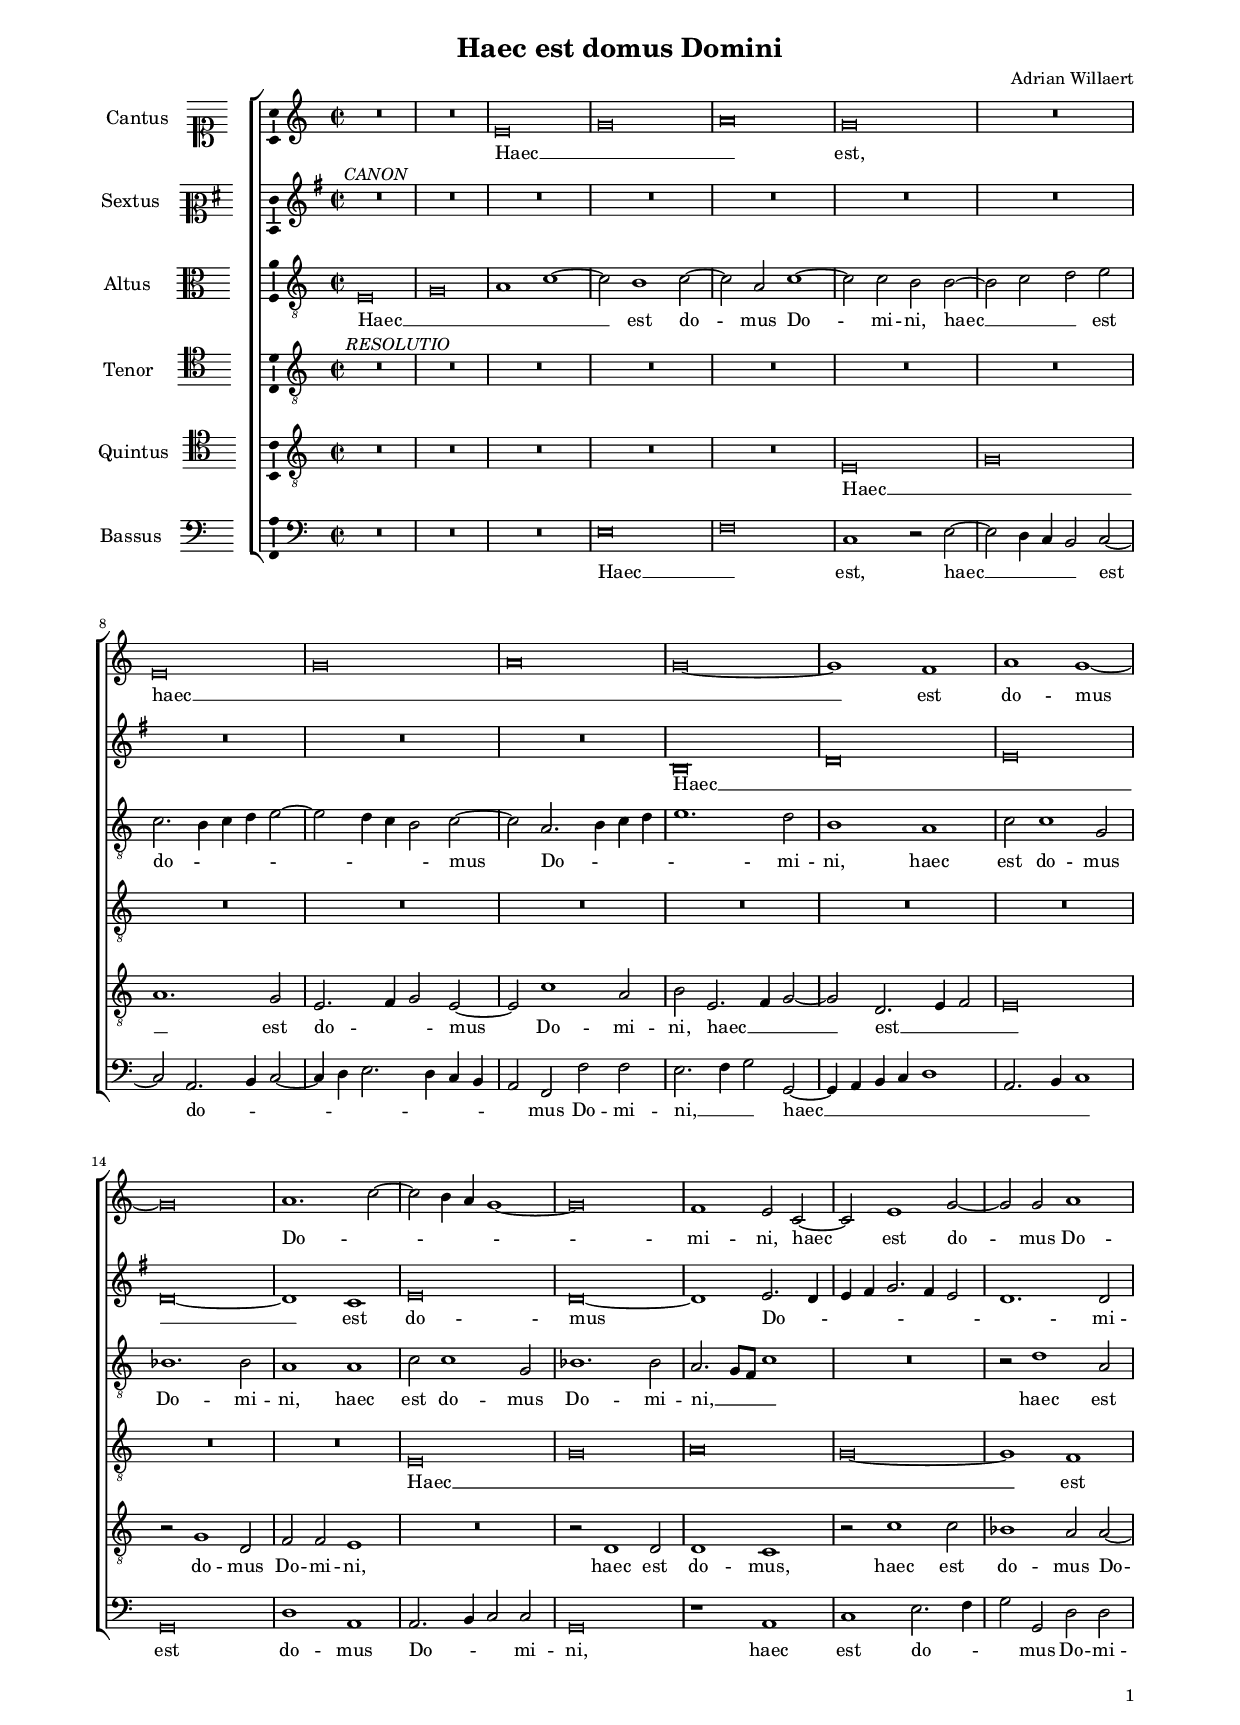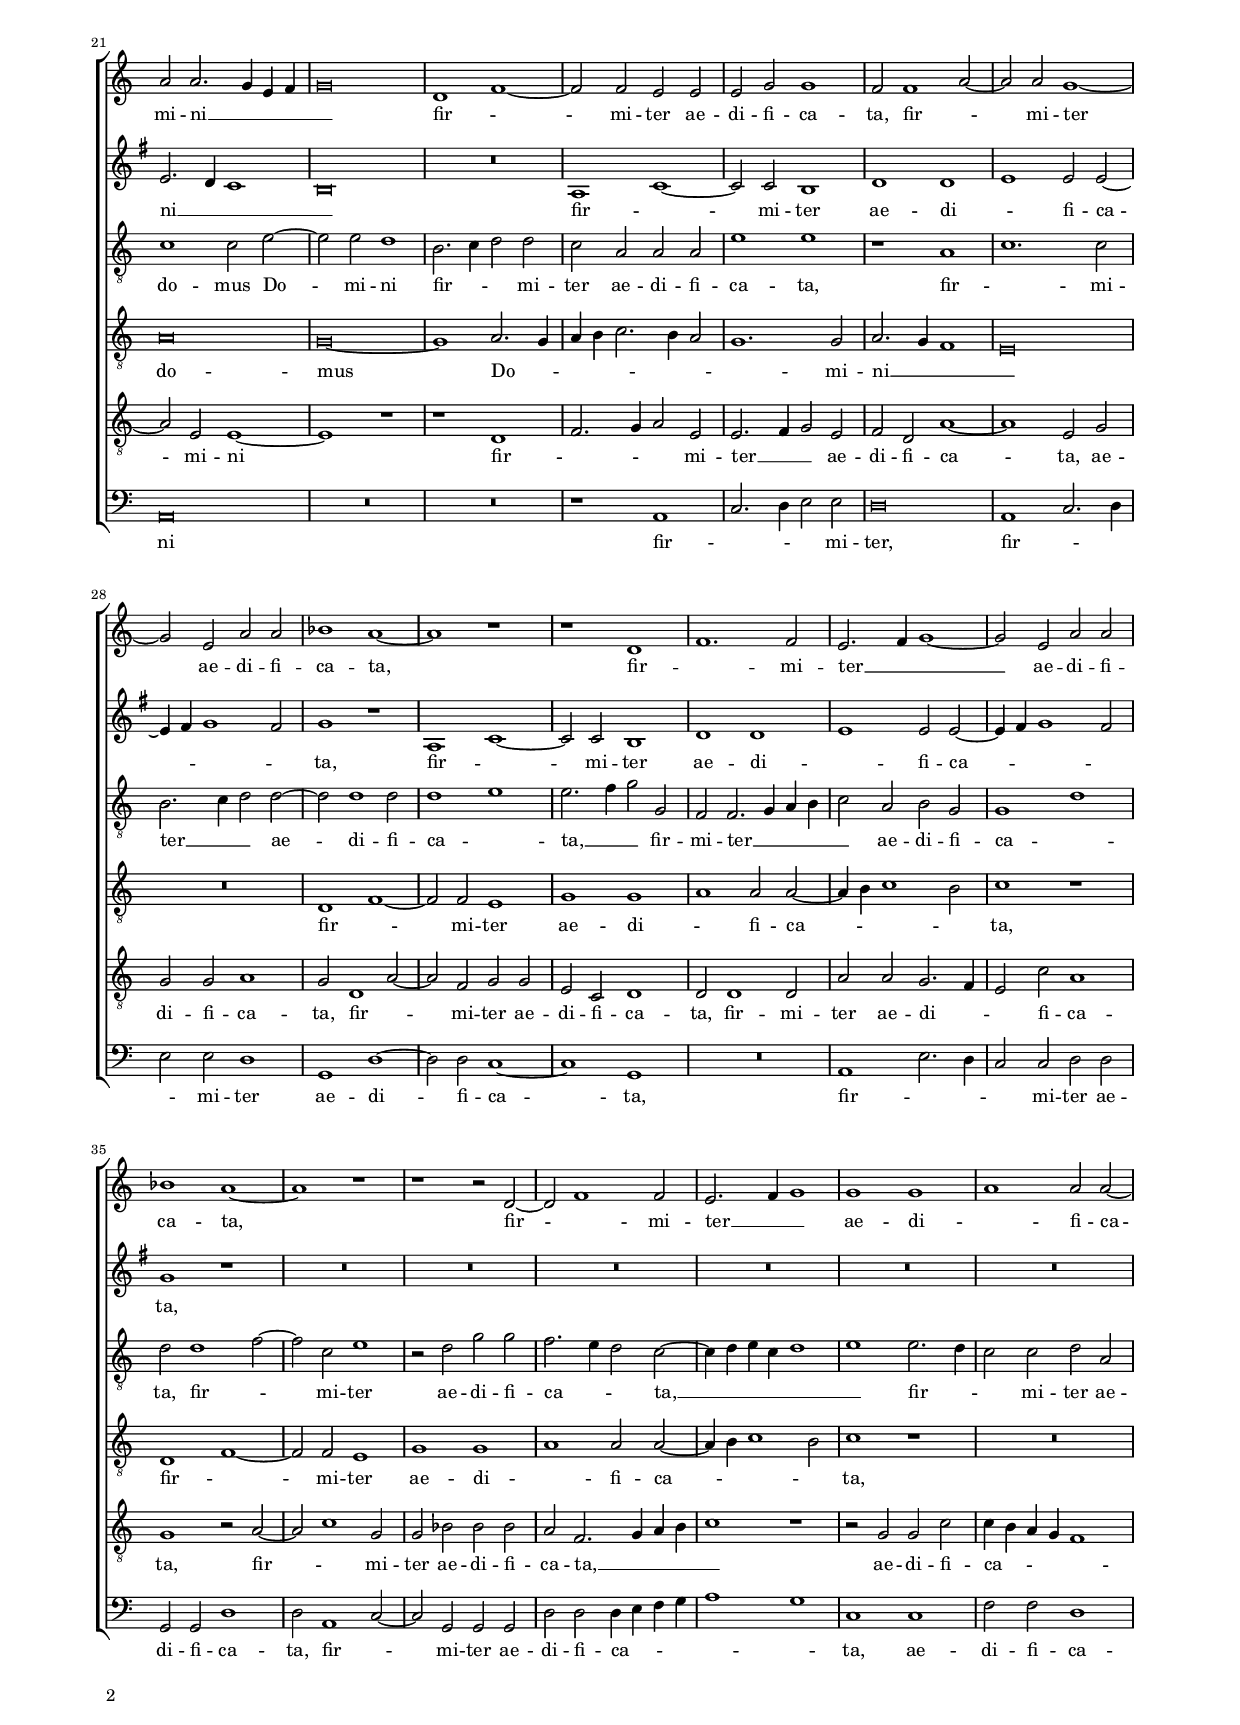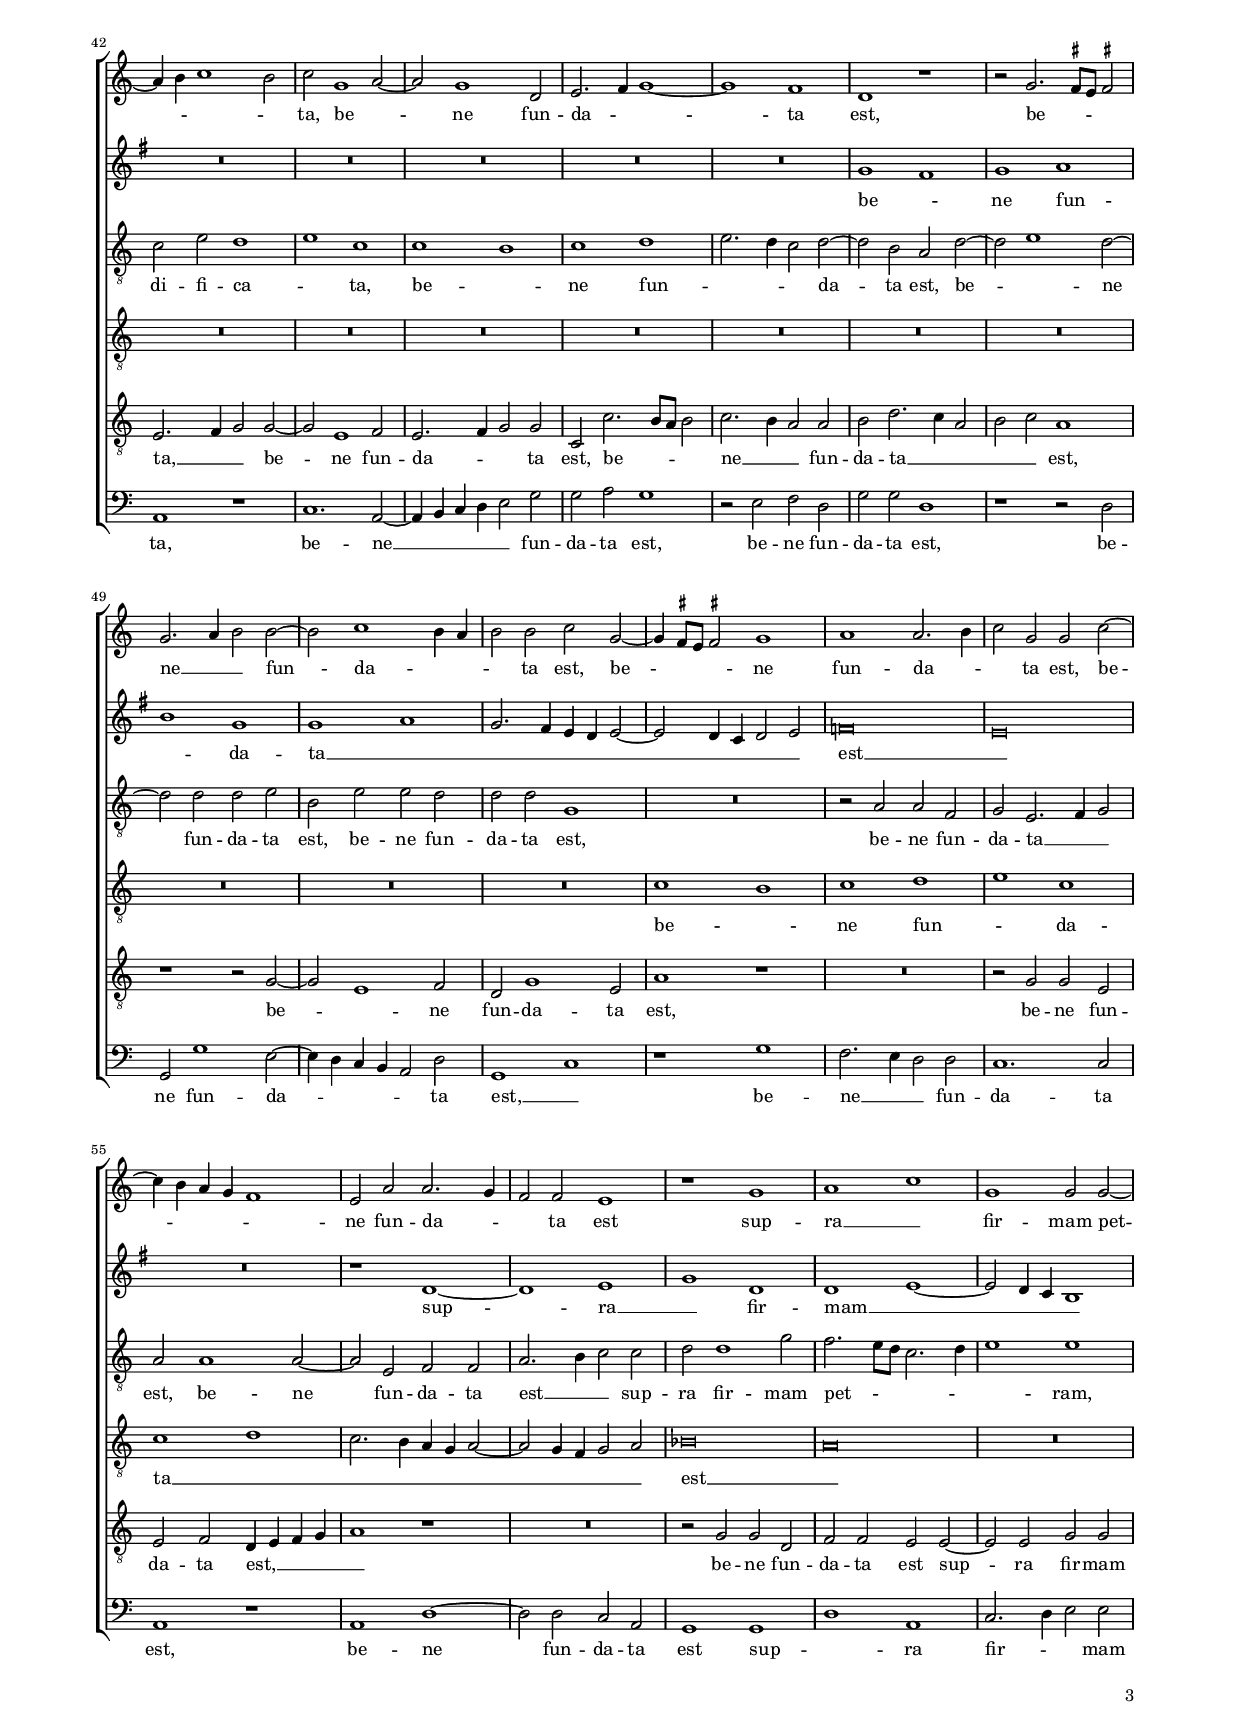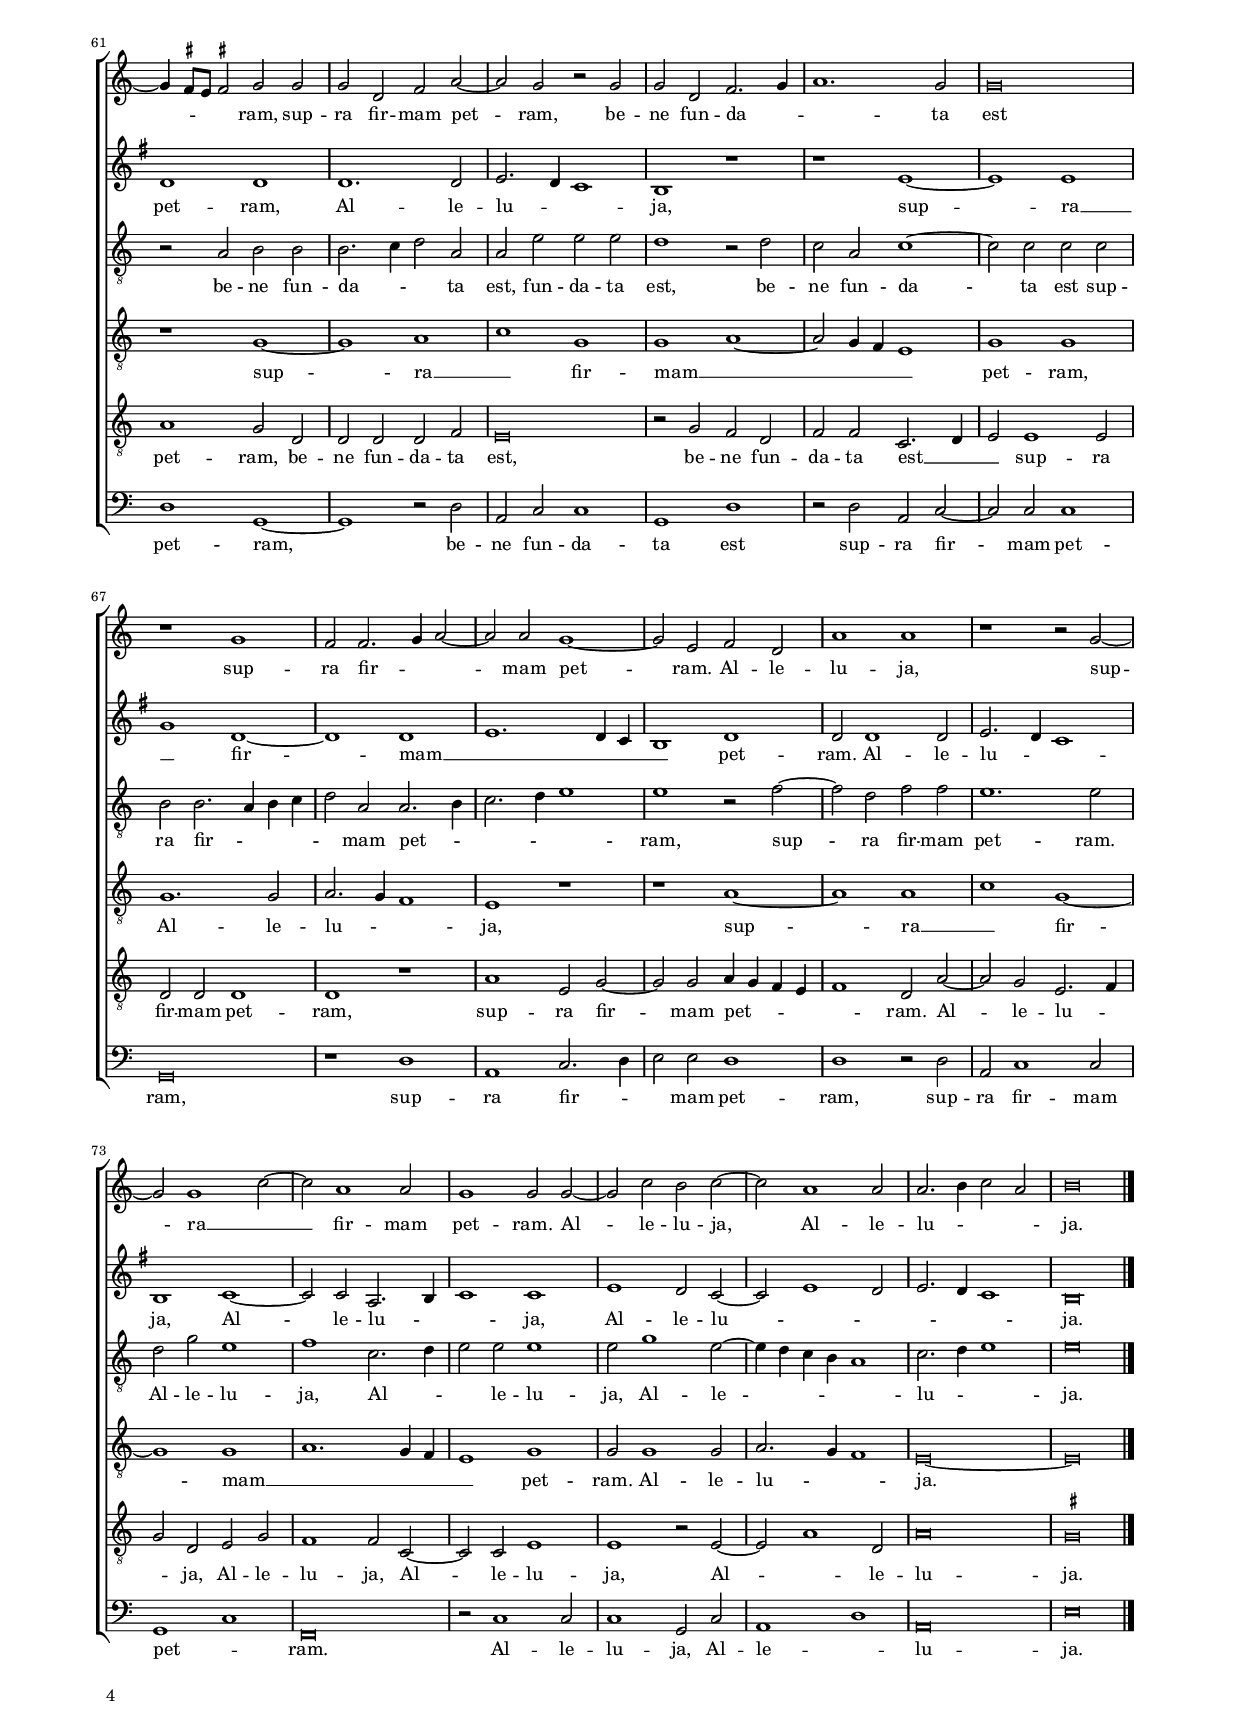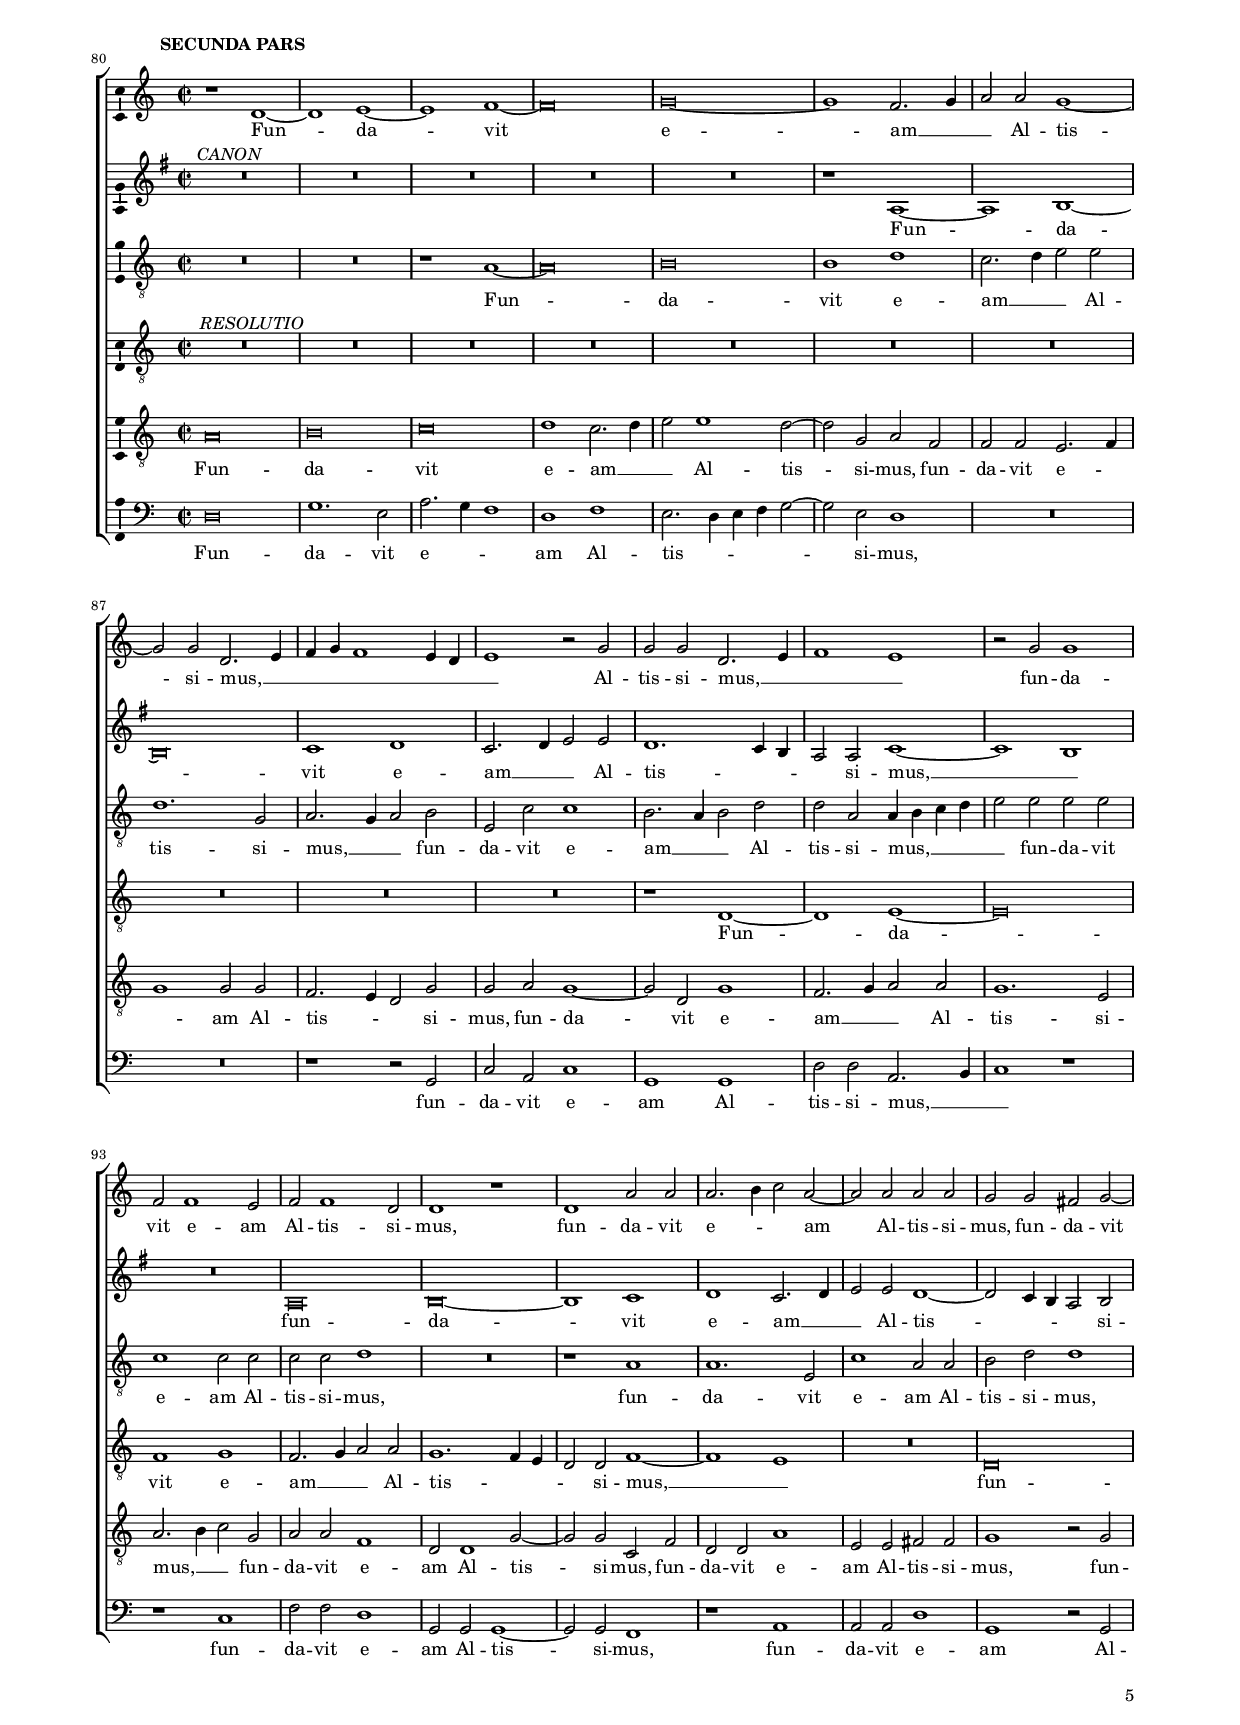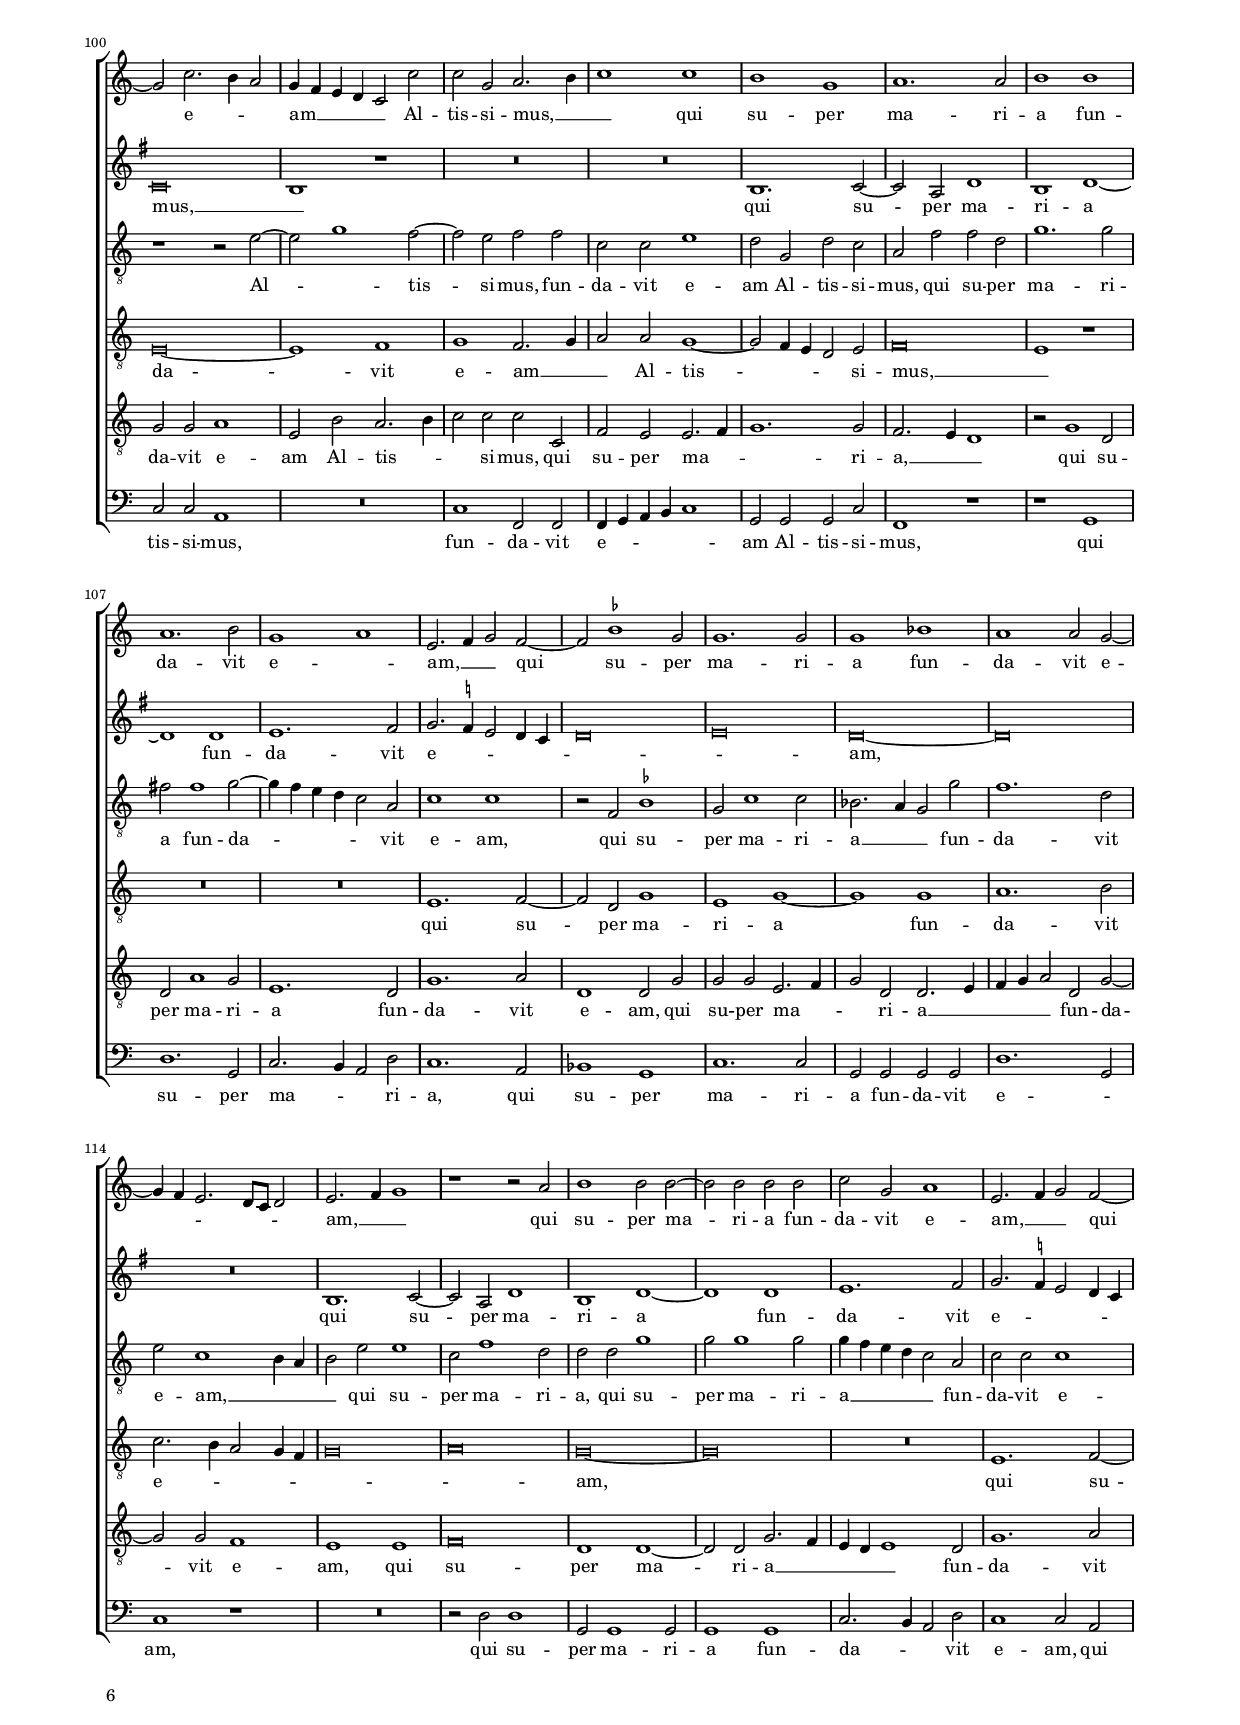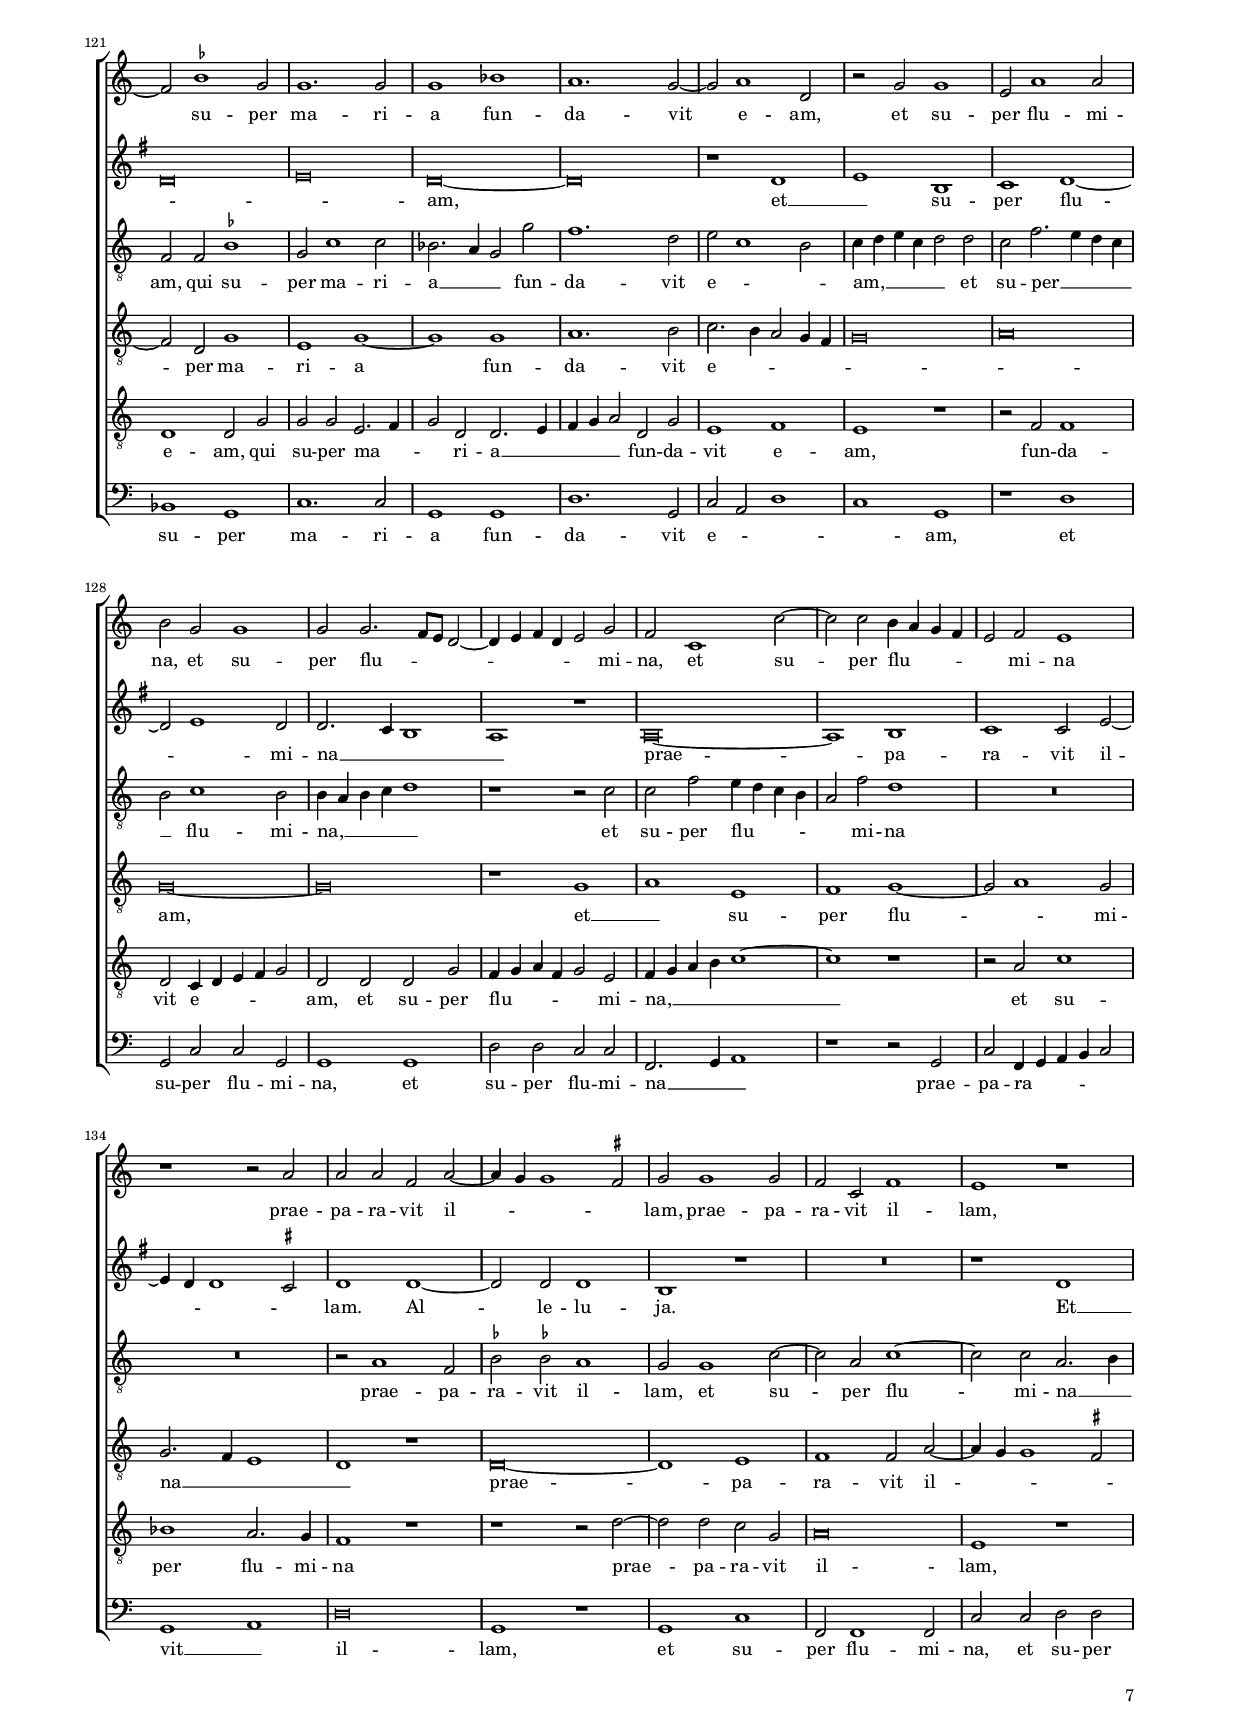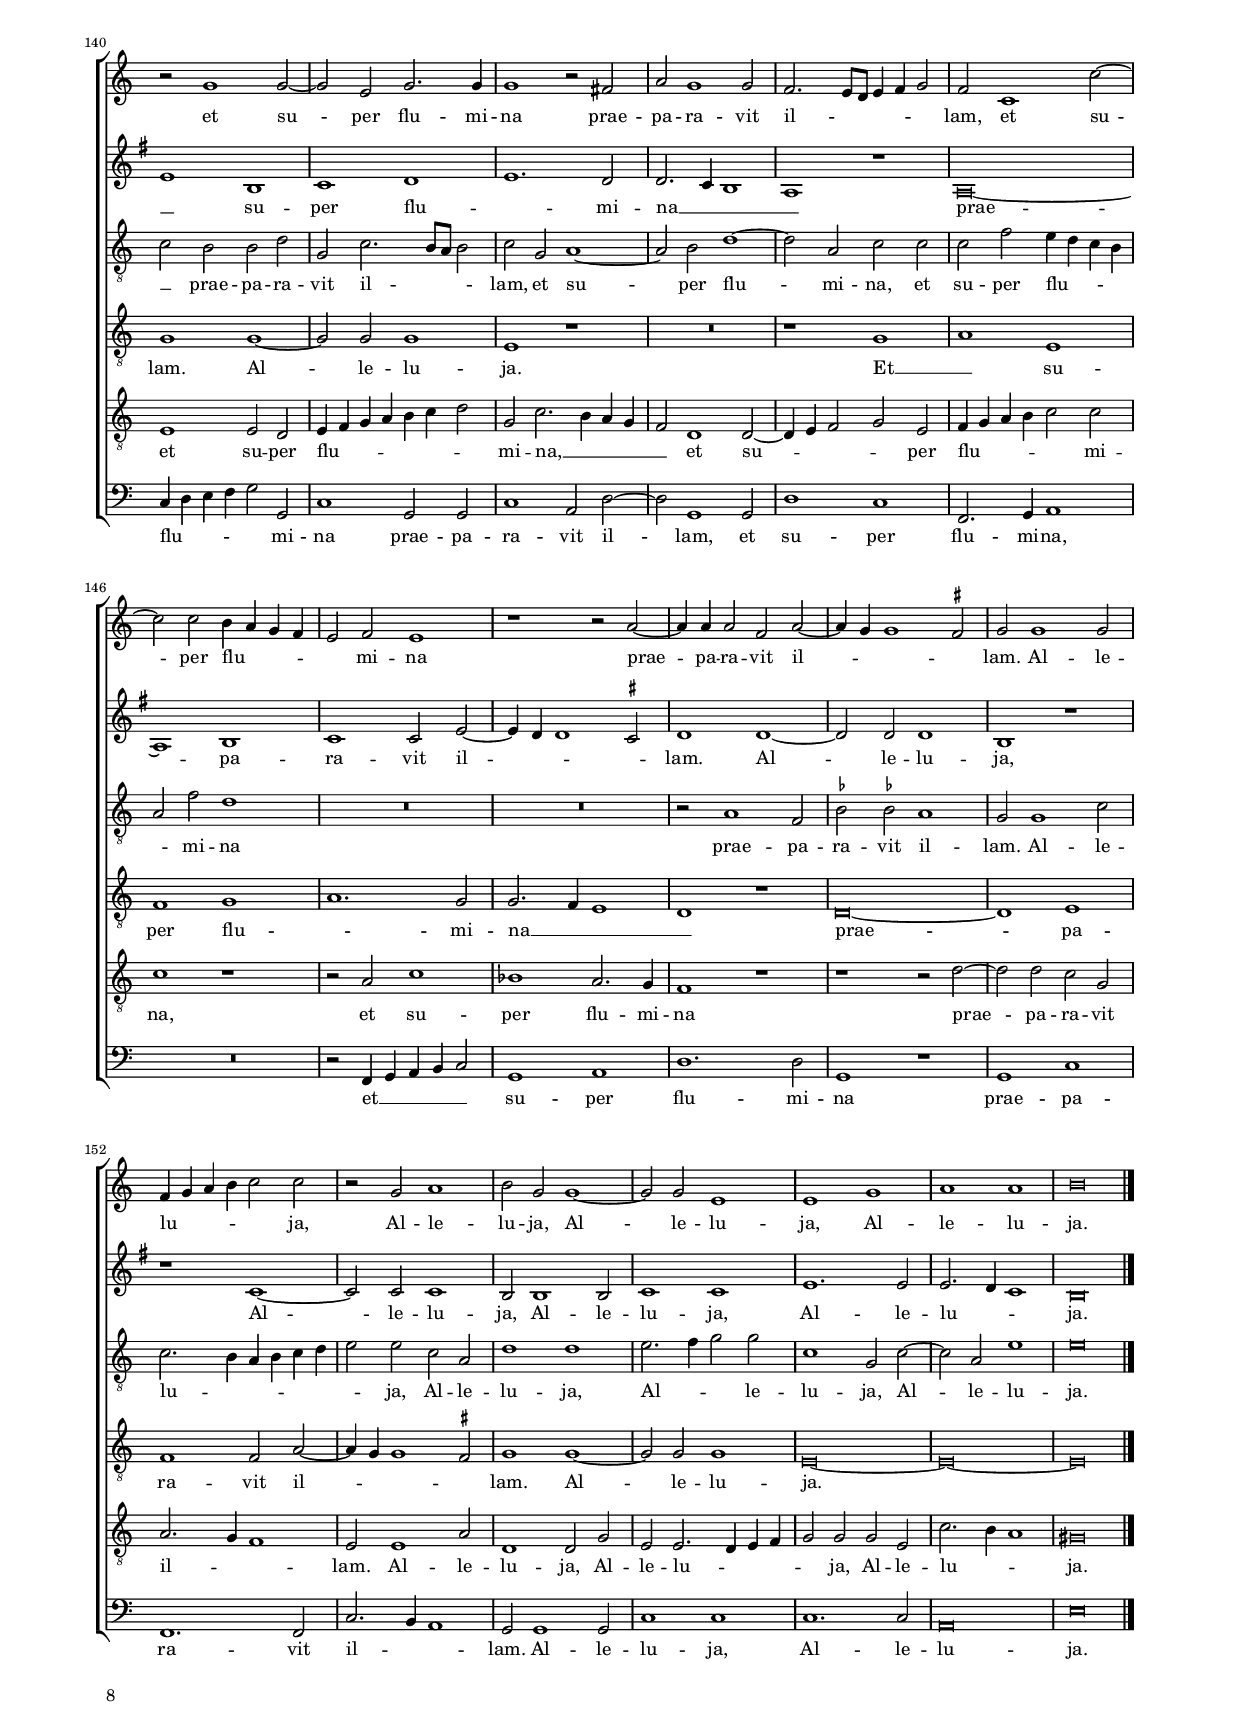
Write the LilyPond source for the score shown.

\header
{
  title="Haec est domus Domini"
  composer="Adrian Willaert"
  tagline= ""
}

\version "2.24.2"
\language deutsch
#(set-global-staff-size 14.7 )
% #(set-default-paper-size "letter")
#(ly:set-option 'point-and-click #f)


	ficta = { \once \set suggestAccidentals = ##t }
	
	forget = #(define-music-function (music) (ly:music?) #{
		\accidentalStyle forget
		$music
		\accidentalStyle default
		#})


\paper
	{
	top-margin = 1 \cm
	bottom-margin = 0.4 \cm
	left-margin = 1.8 \cm
	right-margin = 1.8 \cm
	ragged-bottom = ##f
	ragged-last-bottom = ##t
	print-page-number = ##f
	score-system-spacing = #'((basic-distance . 17) (minimum-distance . 13) (padding . 4) (strechability . 250))
	system-system-spacing = #'((basic-distance . 17) (minimum-distance . 13) (padding . 4) (strechability . 250))
	oddFooterMarkup=\markup   \fill-line { "" \fromproperty #'page:page-number-string }
	evenFooterMarkup=\markup  \fill-line { \fromproperty #'page:page-number-string "" }
	last-bottom-spacing = #'((basic-distance . 12) (minimum-distance . 7) (padding . 4))
%	systems-per-page = 3
%	page-count = 6
%	min-systems-per-page = 3
	}

global = {
	\time 2/2 \set Score.measureLength = #(ly:make-moment 2/1)
	\set Score.tempoHideNote = ##t
	\tempo 2 = 90
	\skip 1*2*79 \bar "|."
	}


incipitcantus = \markup { \score {
	{
	\set Staff.instrumentName = \markup { \fontsize #1 "Cantus" }
	\key c \major
	\clef soprano
	s4 \bar ""
	}
	\layout  {
	raggedright = ##t
	indent = 1.6 \cm
	line-width = 2.5 \cm
	\context { \Staff \remove Time_signature_engraver }
	\override Staff.Clef.Y-extent = #'(0 . 0)
	}} \hspace #1 }


incipitsextus = \markup { \score {
	{
	\set Staff.instrumentName = \markup { \fontsize #1 "Sextus" }
	\key g \major
	\clef mezzosoprano
	s4 \bar ""
	}
	\layout  {
	raggedright = ##t
	indent = 1.6 \cm
	line-width = 2.5 \cm
	\context { \Staff \remove Time_signature_engraver }
	\override Staff.Clef.Y-extent = #'(0 . 0)
	}} \hspace #1 }
      
      
incipitaltus = \markup { \score {
	{
	\set Staff.instrumentName = \markup { \fontsize #1 "Altus" }
	\key c \major
	\clef alto
	s4 \bar ""
	}
	\layout  {
	raggedright = ##t
	indent = 1.6 \cm
	line-width = 2.5 \cm
	\context { \Staff \remove Time_signature_engraver }
	\override Staff.Clef.Y-extent = #'(0 . 0)
	}} \hspace #1 }


incipittenor = \markup { \score {
	{
	\set Staff.instrumentName = \markup { \fontsize #1 "Tenor" }
	\key c \major
	\clef tenor
	s4 \bar ""
	}
	\layout  {
	raggedright = ##t
	indent = 1.6 \cm
	line-width = 2.5 \cm
	\context { \Staff \remove Time_signature_engraver }
	\override Staff.Clef.Y-extent = #'(0 . 0)
	}} \hspace #1 }
      
      
incipitquintus = \markup { \score {
	{
	\set Staff.instrumentName = \markup { \fontsize #1 "Quintus" }
	\key c \major
	\clef tenor
	s4 \bar ""
	}
	\layout  {
	raggedright = ##t
	indent = 1.6 \cm
	line-width = 2.5 \cm
	\context { \Staff \remove Time_signature_engraver }
	\override Staff.Clef.Y-extent = #'(0 . 0)
	}} \hspace #1 }
      
      
incipitbassus = \markup { \score {
	{
	\set Staff.instrumentName = \markup { \fontsize #1 "Bassus" }
	\key c \major
	\clef bass
	s4 \bar ""
	}
	\layout  {
	raggedright = ##t
	indent = 1.6 \cm
	line-width = 2.5 \cm
	\context { \Staff \remove Time_signature_engraver }
	\override Staff.Clef.Y-extent = #'(0 . 0)
	}} \hspace #1 }


cantus =  \relative c''
	{
	R\breve
	R\breve
	e,\breve
	g\breve
%5
	a\breve |
	g\breve
	R\breve
	e\breve
	g\breve
%10
	a\breve |
	g\breve~
	g1 f
	a1 g~
	g\breve
%15
	a1. c2~ |
	c2 h4 a g1~
	g\breve
	f1 e2 c~
	c2 e1 g2~
%20
	g2 g a1 |
	a2 a2. g4 e f
	g\breve 
	d1 f~	
	f2 f e e
%25
	e2 g g1 |
	f2 f1 a2~
	a2 a g1~
	g2 e a a
	b1 a~
%30
	a1 r |
	r1 d,
	f1. f2
	e2. f4 g1~
	g2 e a a
%35
	b1 a~ |
	a1 r
	r1 r2 d,~
	d2 f1 f2
	e2. f4 g1
%40
	g1 g |
	a1 a2 a~
	a4 h c1 h2
	c2 g1 a2~
	a2 g1 d2
%45
	e2. f4 g1~ |
	g1 f
	d1 r
	r2 g2. \ficta fis8 e \ficta fis!2
	g2. a4 h2 h~
%50
	h2 c1 h4 a |
	h2 h c g~
	g4 \ficta fis8 e \ficta fis!2 g1
	a1 a2. h4
	c2 g g c~
%55
	c4 h a g f1 |
	e2 a a2. g4
	f2 f e1
	r1 g
	a1 c
%60
	g1 g2 g~ |
	g4 \ficta fis8 e \ficta fis!2 g g
	g2 d f a~
	a2 g r g
	g2 d f2. g4
%65
	a1. g2 |
	g\breve
	r1 g
	f2 f2. g4 a2~
	a2 a g1~
%70
	g2 e f d |
	a'1 a
	r1 r2 g~
	g2 g1 c2~
	c2 a1 a2
%75
	g1 g2 g~ |
	g2 c h c~
	c2 a1 a2
	a2. h4 c2 a
	h\breve |
	}


sextus = \relative c'
	{
	\key g \major
	R\breve^\markup { \hspace #-1 \italic "CANON" }	
	R\breve
	R\breve
	R\breve
%5
	R\breve |
	R\breve
	R\breve
	R\breve
	R\breve
%10
	R\breve |
	h\breve
	d\breve
	e\breve
	d\breve~
%15
	d1 c |
	e\breve
	d\breve~
	d1 e2. d4
	e4 fis g2. fis4 e2
%20
	d1. d2 |
	e2. d4 c1
	h\breve
	R\breve
	a1 c~
%25
	c2 c h1 |
	d1 d
	e1 e2 e~
	e4 fis g1 fis2
	g1 r
%30
	a,1 c~ |
	c2 c h1
	d1 d
	e1 e2 e~
	e4 fis g1 fis2
%35
	g1 r |
	R\breve
	R\breve
	R\breve
	R\breve
%40
	R\breve |
	R\breve
	R\breve
	R\breve
	R\breve
%45
	R\breve |
	R\breve
	g1 fis
	g1 a
	h1 g
%50
	g1 a |
	g2. fis4 e d e2~
	e2 d4 c d2 e
	f\breve
	e\breve
%55
	R\breve |
	r1 d~
	d1 e
	g1 d
	d1 e~
%60
	e2 d4 c h1 |
	d1 d
	d1. d2
	e2. d4 c1
	h1 r
%65
	r1 e~ |
	e1 e
	g1 d~
	d1 d
	e1. d4 c
%70
	h1 d |
	d2 d1 d2
	e2. d4 c1
	h1 c~
	c2 c a2. h4
%75
	c1 c |
	e1 d2 c~
	c2 e1 d2
	e2. d4 c1
	h\breve |
	}


altus =  \relative c'
	{
	e,\breve
	g\breve
	a1 c~
	c2 h1 c2~
%5
	c2 a c1~ |
	c2 c h h~
	h2 c d e
	c2. h4 c d e2~
	e2 d4 c h2 c~
%10
	c2 a2. h4 c d |
	e1. d2
	h1 a
	c2 c1 g2
	b1. b2
%15
	a1 a |
	c2 c1 g2
	b1. b2
	a2. g8 f c'1
	R\breve
%20
	r2 d1 a2 |
	c1 c2 e~
	e2 e d1
	h2. c4 d2 d
	c2 a a a
%25
	e'1 e |
	r1 a,
	c1. c2
	h2. c4 d2 d~
	d2 d1 d2
%30
	d1 e |
	e2. f4 g2 g,
	f2 f2. g4 a h
	c2 a h g
	g1 d'
%35
	d2 d1 f2~ |
	f2 c e1
	r2 d g g
	f2. e4 d2 c~
	c4 d e c d1
%40
	e1 e2. d4 |
	c2 c d a
	c2 e d1
	e1 c
	c1 h
%45
	c1 d |
	e2. d4 c2 d~
	d2 h a d~
	d2 e1 d2~
	d2 d d e
%50
	h2 e e d |
	d2 d g,1
	R\breve
	r2 a a f
	g2 e2. f4 g2
%55
	a2 a1 a2~ |
	a2 e f f
	a2. h4 c2 c
	d2 d1 g2
	f2. e8 d c2. d4
%60
	e1 e |
	r2 a, h h
	h2. c4 d2 a
	a2 e' e e
	d1 r2 d
%65
	c2 a c1~ |
	c2 c c c
	h2 h2. a4 h c
	d2 a a2. h4
	c2. d4 e1
%70
	e1 r2 f~ |
	f2 d f f
	e1. e2
	d2 g e1
	f1 c2. d4
%75
	e2 e e1 |
	e2 g1 e2~
	e4 d c h a1
	c2. d4 e1
	e\breve |
	}


tenor =  \relative c'
	{
	R\breve^\markup { \hspace #5 \italic "RESOLUTIO" }
	R\breve
	R\breve
	R\breve
%5
	R\breve |
	R\breve
	R\breve
	R\breve
	R\breve
%10
	R\breve |
	R\breve
	R\breve
	R\breve
	R\breve
%15
	R\breve |
	e,\breve
	g\breve
	a\breve
	g\breve~
%20
	g1 f |
	a\breve
	g\breve~
	g1 a2. g4
	a4 h c2. h4 a2
%25
	g1. g2 |
	a2. g4 f1
	e\breve
	R\breve
	d1 f~
%30
	f2 f e1 |
	g1 g
	a1 a2 a~
	a4 h c1 h2
	c1 r
%35
	d,1 f~ |
	f2 f e1
	g1 g
	a1 a2 a~
	a4 h c1 h2
%40
	c1 r |
	R\breve
	R\breve
	R\breve
	R\breve
%45
	R\breve |
	R\breve
	R\breve
	R\breve
	R\breve
%50
	R\breve |
	R\breve
	c1 h
	c1 d
	e1 c
%55
	c1 d |
	c2. h4 a g a2~
	a2 g4 f g2 a
	b\breve
	a\breve
%60
	R\breve |
	r1 g~
	g1 a
	c1 g
	g1 a~
%65
	a2 g4 f e1 |
	g1 g
	g1. g2
	a2. g4 f1
	e1 r
%70
	r1 a~ |
	a1 a
	c1 g~
	g1 g
	a1. g4 f
%75
	e1 g |
	g2 g1 g2
	a2. g4 f1
	e\breve~
	e\breve |
	}


quintus  =  \relative c'
	{
	R\breve
	R\breve
	R\breve
	R\breve
%5
	R\breve |
	e,\breve
	g\breve
	a1. g2
	e2. f4 g2 e~
%10
	e2 c'1 a2 |
	h2 e,2. f4 g2~
	g2 d2. e4 f2
	e\breve
	r2 g1 d2
%15
	f2 f e1 |
	R\breve
	r2 d1 d2
	d1 c
	r2 c'1 c2
%20
	b1 a2 a~ |
	a2 e e1~
	e1 r
	r1 d
	f2. g4 a2 e
%25
	e2. f4 g2 e |
	f2 d a'1~
	a1 e2 g
	g2 g a1
	g2 d1 a'2~
%30
	a2 f g g |
	e2 c d1
	d2 d1 d2
	a'2 a g2. f4
	e2 c' a1
%35
	g1 r2 a~ |
	a2 c1 g2
	g2 b b b
	a2 f2. g4 a h
	c1 r
%40
	r2 g g c |
	c4 h a g f1
	e2. f4 g2 g~
	g2 e1 f2
	e2. f4 g2 g
%45
	c,2 c'2. h8 a h2 |
	c2. h4 a2 a
	h2 d2. c4 a2
	h2 c a1
	r1 r2 g~
%50
	g2 e1 f2 |
	d2 g1 e2
	a1 r
	R\breve
	r2 g g e
%55
	e2 f d4 e f g |
	a1 r
	R\breve
	r2 g g d
	f2 f e e~
%60
	e2 e g g |
	a1 g2 d
	d2 d d f
	e\breve
	r2 g f d
%65
	f2 f c2. d4 |
	e2 e1 e2
	d2 d d1
	d1 r
	a'1 e2 g~
%70
	g2 g a4 g f e |
	f1 d2 a'~
	a2 g e2. f4
	g2 d e g
	f1 f2 c~
%75
	c2 c e1 |
	e1 r2 e~
	e2 a1 d,2
	a'\breve
	\ficta gis\breve |
	}


bassus  =  \relative c
	{
	R\breve
	R\breve
	R\breve
	e\breve
%5
	f\breve |
	c1 r2 e~
	e2 d4 c h2 c~
	c2 a2. h4 c2~
	c4 d e2. d4 c h
%10
	a2 f f' f |
	e2. f4 g2 g,~
	g4 a h c d1
	a2. h4 c1
	g\breve
%15
	d'1 a |
	a2. h4 c2 c
	g\breve
	r1 a
	c1 e2. f4
%20
	g2 g, d' d |
	a\breve
	R\breve
	R\breve
	r1 a
%25
	c2. d4 e2 e |
	d\breve
	a1 c2. d4
	e2 e d1
	g,1 d'~
%30
	d2 d c1~ |
	c1 g
	R\breve
	a1 e'2. d4
	c2 c d d
%35
	g,2 g d'1 |
	d2 a1 c2~
	c2 g g g
	d'2 d d4 e f g
	a1 g
%40
	c,1 c |
	f2 f d1
	a1 r
	c1. a2~
	a4 h c d e2 g
%45
	g2 a g1 |
	r2 e f d
	g2 g d1
	r1 r2 d
	g,2 g'1 e2~
%50
	e4 d c h a2 d |
	g,1 c
	r1 g'
	f2. e4 d2 d
	c1. c2
%55
	a1 r |
	a1 d~
	d2 d c a
	g1 g
	d'1 a
%60
	c2. d4 e2 e |
	d1 g,~
	g1 r2 d'
	a2 c c1
	g1 d'
%65
	r2 d a c~ |
	c2 c c1
	g\breve
	r1 d'
	a1 c2. d4
%70
	e2 e d1 |
	d1 r2 d
	a2 c1 c2
	g1 c
	f,\breve
%75
	r2 c'1 c2 |
	c1 g2 c
	a1 d
	a\breve
	e'\breve |
	}


lyricscantus = \lyricmode {
	Haec __ _ _ est,
	haec __ _ _ _ est do -- mus Do -- _ _ _ _ mi -- ni,
	haec est do -- mus Do -- mi -- ni __ _ _ _ _ 
	fir -- _ mi -- ter ae -- di -- fi -- ca -- ta,
	fir -- _ mi -- ter ae -- di -- fi -- ca -- ta,
	fir -- _ mi -- ter __ _ _ ae -- di -- fi -- ca -- ta,
	fir -- _ mi -- ter __ _ _ ae -- di -- _ fi -- ca -- _ _ _ ta,
	be -- _ ne fun -- da -- _ _ ta est,
	be -- _ _ _ ne __ _ _ fun -- da -- _ _ _ ta est,
	be -- _ _ _ ne fun -- da -- _ _ ta est,
	be -- _ _ _ _ ne fun -- da -- _ _ ta est
	sup -- ra __ _ fir -- mam pet -- _ _ _ ram,
	sup -- ra fir -- mam pet -- ram,
	be -- ne fun -- da -- _ _ ta est
	sup -- ra fir -- _ _ mam pet -- ram.
	Al -- le -- lu -- ja,
	sup -- ra __ _ fir -- mam pet -- ram.
	Al -- le -- lu -- ja,
	Al -- le -- lu -- _ _ _ ja.
	}


lyricssextus = \lyricmode {
	Haec __ _ _ _ est do -- mus Do -- _ _ _ _ _ _ _ mi -- ni __ _ _ _
	fir -- _ mi -- ter ae -- di -- _ fi -- ca -- _ _ _ ta,
	fir -- _ mi -- ter ae -- di -- _ fi -- ca -- _ _ _ ta,
	be -- _ ne fun -- _ da -- ta __ _ _ _ _ _ _ _ _ _ _ est __ _
	sup -- ra __ _ fir -- mam __ _ _ _ _ pet -- ram,
	Al -- le -- lu -- _ _ ja,
	sup -- ra __ _ fir -- mam __ _ _ _ _ pet -- ram.
	Al -- le -- lu -- _ _ ja,
	Al -- le -- lu -- _ _ ja,
	Al -- le -- lu -- _ _ _ _ _ ja.
	}
	
	
lyricsaltus = \lyricmode {
	Haec __ _ _ _ est do -- mus Do -- mi -- ni,
	haec __ _ _ est do -- _ _ _ _ _ _ _ mus Do -- _ _ _ _ mi -- ni,
	haec est do -- mus Do -- mi -- ni,
	haec est do -- mus Do -- mi -- ni, __ _ _ _
	haec est do -- mus Do -- mi -- ni
	fir -- _ _ mi -- ter ae -- di -- fi -- ca -- ta,
	fir -- _ mi -- ter __ _ _ ae -- di -- fi -- ca -- _ ta, __ _ _
	fir -- mi -- ter __ _ _ _ _ ae -- di -- fi -- ca -- _ ta,
	fir -- _ mi -- ter ae -- di -- fi -- ca -- _ _ ta, __ _ _ _ _ _
	fir -- _ _ mi -- ter ae -- di -- fi -- ca -- _ ta,
	be -- _ ne fun -- _ _ _ da -- ta est,
	be -- _ ne fun -- da -- ta est,
	be -- ne fun -- da -- ta est,
	be -- ne fun -- da -- ta __ _ _ est,
	be -- ne fun -- da -- ta est __ _ _ 
	sup -- ra fir -- mam pet -- _ _ _ _ _ ram,
	be -- ne fun -- da -- _ _ ta est,
	fun -- da -- ta est,
	be -- ne fun -- da -- ta est
	sup -- ra fir -- _ _ _ _ mam pet -- _ _ _ _ ram,
	sup -- ra fir -- mam pet -- ram.
	Al -- le -- lu -- ja,
	Al -- _ _ le -- lu -- ja,
	Al -- le -- _ _ _ _ lu -- _ _ ja.
	}


lyricstenor = \lyricmode {
	Haec __ _ _ _ est do -- mus Do -- _ _ _ _ _ _ _ mi -- ni __ _ _ _
	fir -- _ mi -- ter ae -- di -- _ fi -- ca -- _ _ _ ta,
	fir -- _ mi -- ter ae -- di -- _ fi -- ca -- _ _ _ ta,
	be -- _ ne fun -- _ da -- ta __ _ _ _ _ _ _ _ _ _ _ est __ _
	sup -- ra __ _ fir -- mam __ _ _ _ _ pet -- ram,
	Al -- le -- lu -- _ _ ja,
	sup -- ra __ _ fir -- mam __ _ _ _ _ pet -- ram.
	Al -- le -- lu -- _ _ ja.
	}


lyricsquintus = \lyricmode {
	Haec __ _ _ est do -- _ _ mus Do -- mi -- ni,
	haec __ _ _ est __ _ _ _ do -- mus Do -- mi -- ni,
	haec est do -- mus,
	haec est do -- mus Do -- mi -- ni
	fir -- _ _ _ mi -- ter __ _ _ ae -- di -- fi -- ca -- ta,
	ae -- di -- fi -- ca -- ta,
	fir -- _ mi -- ter ae -- di -- fi -- ca -- ta,
	fir -- mi -- ter ae -- di -- _ _ fi -- ca -- ta,
	fir -- _ mi -- ter ae -- di -- fi -- ca -- ta, __ _ _ _ _
	ae -- di -- fi -- ca -- _ _ _ _ ta, __ _ _
	be -- ne fun -- da -- _ _ ta est,
	be -- _ _ _ ne __ _ _ fun -- da -- ta __ _ _ _ _ est,
	be -- _ ne fun -- da -- ta est,
	be -- ne fun -- da -- ta est, __ _ _ _ _
	be -- ne fun -- da -- ta est
	sup -- ra fir -- mam pet -- ram,
	be -- ne fun -- da -- ta est,
	be -- ne fun -- da -- ta est __ _ _
	sup -- ra fir -- mam pet -- ram,
	sup -- ra fir -- mam pet -- _ _ _ _ ram.
	Al -- le -- lu -- _ _ ja,
	Al -- le -- lu -- ja,
	Al -- le -- lu -- ja,
	Al -- _ le -- lu -- ja.
	}


lyricsbassus = \lyricmode {
	Haec __ _ est,
	haec __ _ _ _ est do -- _ _ _ _ _ _ _ _ mus Do -- mi -- ni, __ _ _ 
	haec __ _ _ _ _ _ _ _ est do -- mus Do -- _ _ mi -- ni,
	haec est do -- _ _ mus Do -- mi -- ni
	fir -- _ _ _ mi -- ter,
	fir -- _ _ _ mi -- ter ae -- di -- fi -- ca -- ta,
	fir -- _ _ _ mi -- ter ae -- di -- fi -- ca -- ta,
	fir -- _ mi -- ter ae -- di -- fi -- ca -- _ _ _ _ _ ta,
	ae -- di -- fi -- ca -- ta,
	be -- ne __ _ _ _ _ fun -- da -- ta est,
	be -- ne fun -- da -- ta est,
	be -- ne fun -- da -- _ _ _ _ ta est, __ _
	be -- ne __ _ _ fun -- da -- ta est,
	be -- ne fun -- da -- ta est
	sup -- _ ra fir -- _ _ mam pet -- ram,
	be -- ne fun -- da -- ta est
	sup -- ra fir -- mam pet -- ram,
	sup -- ra fir -- _ _ mam pet -- ram,
	sup -- ra fir -- mam pet -- _ ram.
	Al -- le -- lu -- ja,
	Al -- le -- _ lu -- ja.
	}


\score
{  
	\transpose c c {
	\new ChoirStaff \with { \override StaffGrouper.staff-staff-spacing.basic-distance = #12 }
	<<

	\new Staff << \global
	\new Voice="v1" {
		\set Staff.instrumentName=\incipitcantus
		\set Staff.midiInstrument = "reed organ"
		\clef violin
		\cantus }
	\new Lyrics \lyricsto "v1" {\lyricscantus }
	>>


	\new Staff << \global
	\new Voice="v6" {
		\set Staff.instrumentName=\incipitsextus
		\set Staff.midiInstrument = "reed organ"
		\clef violin % "G_8" 
		\sextus}
	\new Lyrics \lyricsto "v6" {\lyricssextus }
	>>


	\new Staff << \global
	\new Voice="v2" {
		\set Staff.instrumentName=\incipitaltus
		\set Staff.midiInstrument = "reed organ"
		\clef "G_8" 
		\altus}
	\new Lyrics \lyricsto "v2" {\lyricsaltus }
	>>


	\new Staff << \global
	\new Voice="v3" {
		\set Staff.instrumentName=\incipittenor
		\set Staff.midiInstrument = "reed organ"
		\clef "G_8"
		\tenor }
	\new Lyrics \lyricsto "v3" {\lyricstenor }
	>>


	\new Staff << \global
	\new Voice="v5" {
		\set Staff.instrumentName=\incipitquintus
		\set Staff.midiInstrument = "reed organ"
		\clef "G_8"
		\quintus}
	\new Lyrics \lyricsto "v5" {\lyricsquintus }
	>>


	\new Staff << \global
	\new Voice="v4" {
		\set Staff.instrumentName=\incipitbassus
		\set Staff.midiInstrument = "reed organ"
		\clef bass
		\bassus }
	\new Lyrics \lyricsto "v4" {\lyricsbassus}
	>>

	>>
	} % transpose

	\layout
	{
	indent = 2.6 \cm
%	\context { \Lyrics \override VerticalAxisGroup.nonstaff-relatedstaff-spacing.padding = #2 }
%	\context { \Lyrics \override LyricText.font-size = #1 }	
	\context { \Staff \consists Ambitus_engraver }
	\context { \Score \override BarNumber.padding = #2 }
	\context { \Voice \override NoteHead.style = #'baroque }
	}

\midi
	{
	}

}

%%%%%%%%%%%%%%%%%%%%  SECUNDA PARS   %%%%%%%%%%%%%%%%%%%%


global = {
	\time 2/2 \set Score.measureLength = #(ly:make-moment 2/1)
	\set Score.tempoHideNote = ##t
	\tempo 2 = 90
	\set Score.currentBarNumber = #80
	\skip 1*2*79 \bar "|."
	}


cantus =  \relative c''
	{
	r1 d,~
	d1 e~
	e1 f~
	f\breve
%5
	g\breve~ |
	g1 f2. g4
	a2 a g1~
	g2 g d2. e4
	f4 g f1 e4 d
%10
	e1 r2 g |
	g2 g d2. e4
	f1 e
	r2 g g1
	f2 f1 e2
%15
	f2 f1 d2 |
	d1 r
	d1 a'2 a
	a2. h4 c2 a~
	a2 a a a
%20
	g2 g fis g~ |
	g2 c2. h4 a2
	g4 f e d c2 c'
	c2 g a2. h4
	c1 c
%25
	h1 g |
	a1. a2
	h1 h
	a1. h2
	g1 a
%30
	e2. f4 g2 f~ |
	f2 \ficta b1 g2
	g1. g2
	g1 b
	a1 a2 g~
%35
	g4 f e2. d8 c d2 |
	e2. f4 g1
	r1 r2 a
	h1 h2 h~
	h2 h h h
%40
	c2 g a1 |
	e2. f4 g2 f~
	f2 \ficta b1 g2
	g1. g2
	g1 b
%45
	a1. g2~ |
	g2 a1 d,2
	r2 g g1
	e2 a1 a2
	h2 g g1
%50
	g2 g2. f8 e d2~ |
	d4 e f d e2 g
	f2 c1 c'2~
	c2 c h4 a g f
	e2 f e1
%55
	r1 r2 a |
	a2 a f a~
	a4 g g1 \ficta fis2
	g2 g1 g2
	f2 c f1
%60
	e1 r |
	r2 g1 g2~
	g2 e g2. g4
	g1 r2 fis
	a2 g1 g2
%65
	f2. e8 d  e4 f g2 |
	f2 c1 c'2~
	c2 c h4 a g f
	e2 f e1
	r1 r2 a~
%70
	a4 a a2 f a~ |
	a4 g g1 \ficta fis2
	g2 g1 g2
	f4 g a h c2 c
	r2 g a1
%75
	h2 g g1~ |
	g2 g e1
	e1 g
	a1 a
	h\breve |
	}


sextus = \relative c'
	{
	\key g \major
	R\breve^\markup { \hspace #-4 \italic "CANON" }
	R\breve
	R\breve
	R\breve
%5
	R\breve |
	r1 a~
	a1 h~
	h\breve
	c1 d
%10
	c2. d4 e2 e |
	d1. c4 h
	a2 a c1~
	c1 h
	R\breve
%15
	a\breve |
	h\breve~
	h1 c
	d1 c2. d4
	e2 e d1~
%20
	d2 c4 h a2 h |
	c\breve
	h1 r
	R\breve
	R\breve
%25
	h1. c2~ |
	c2 a d1
	h1 d~
	d1 d
	e1. fis2
%30
	g2. \ficta f4 e2 d4 c |
	d\breve
	e\breve
	d\breve~
	d\breve
%35
	R\breve |
	h1. c2~
	c2 a d1
	h1 d~
	d1 d
%40
	e1. fis2 |
	g2. \ficta f4 e2 d4 c
	d\breve
	e\breve
	d\breve~
%45
	d\breve |
	r1 d
	e1 h
	c1 d~
	d2 e1 d2
%50
	d2. c4 h1 |
	a1 r
	a\breve~
	a1 h
	c1 c2 e~
%55
	e4 d d1 \ficta cis2 |
	d1 d~
	d2 d d1
	h1 r
	R\breve
%60
	r1 d |
	e1 h
	c1 d
	e1. d2
	d2. c4 h1
%65
	a1 r |
	a\breve~
	a1 h
	c1 c2 e~
	e4 d d1 \ficta cis2
%70
	d1 d~ |
	d2 d d1
	h1 r
	r1 c~
	c2 c c1
%75
	h2 h1 h2 |
	c1 c
	e1. e2
	e2. d4 c1
	h\breve |
	}


altus =  \relative c'
	{
	R\breve
	R\breve
	r1 a~
	a\breve
%5
	h\breve |
	h1 d
	c2. d4 e2 e
	d1. g,2
	a2. g4 a2 h
%10
	e,2 c' c1 |
	h2. a4 h2 d
	d2 a a4 h c d
	e2 e e e
	c1 c2 c
%15
	c2 c d1 |
	R\breve
	r1 a
	a1. e2
	c'1 a2 a
%20
	h2 d d1 |
	r1 r2 e~
	e2 g1 f2~
	f2 e f f
	c2 c e1
%25
	d2 g, d' c |
	a2 f' f d
	g1. g2
	fis2 fis1 g2~
	g4 f e d c2 a
%30
	c1 c |
	r2 f, \ficta b1
	g2 c1 c2
	b2. a4 g2 g'
	f1. d2
%35
	e2 c1 h4 a |
	h2 e e1
	c2 f1 d2
	d2 d g1
	g2 g1 g2
%40
	g4 f e d c2 a |
	c2 c c1
	f,2 f \ficta b1
	g2 c1 c2
	b2. a4 g2 g'
%45
	f1. d2 |
	e2 c1 h2
	c4 d e c d2 d
	c2 f2. e4 d c
	h2 c1 h2
%50
	h4 a h c d1 |
	r1 r2 c
	c2 f e4 d c h
	a2 f' d1
	R\breve
%55
	R\breve |
	r2 a1 f2
	\ficta b2 \ficta b! a1
	g2 g1 c2~
	c2 a c1~
%60
	c2 c a2. h4 |
	c2 h h d
	g,2 c2. h8 a h2
	c2 g a1~
	a2 h d1~
%65
	d2 a c c |
	c2 f e4 d c h
	a2 f' d1
	R\breve
	R\breve
%70
	r2 a1 f2 |
	\ficta b2 \ficta b! a1
	g2 g1 c2
	c2. h4 a h c d
	e2 e c a
%75
	d1 d |
	e2. f4 g2 g
	c,1 g2 c~
	c2 a e'1
	e\breve |
	}


tenor =  \relative c'
	{
	R\breve^\markup { \hspace #2 \italic "RESOLUTIO" }
	R\breve
	R\breve
	R\breve
%5
	R\breve |
	R\breve
	R\breve
	R\breve
	R\breve
%10
	R\breve |
	r1 d,~
	d1 e~
	e\breve
	f1 g
%15
	f2. g4 a2 a |
	g1. f4 e
	d2 d f1~
	f1 e
	R\breve
%20
	d\breve |
	e\breve~
	e1 f
	g1 f2. g4
	a2 a g1~
%25
	g2 f4 e d2 e |
	f\breve
	e1 r
	R\breve
	R\breve
%30
	e1. f2~ |
	f2 d g1
	e1 g~
	g1 g
	a1. h2
%35
	c2. h4 a2 g4 f |
	g\breve
	a\breve
	g\breve~
	g\breve
%40
	R\breve |
	e1. f2~
	f2 d g1
	e1 g~
	g1 g
%45
	a1. h2 |
	c2. h4 a2 g4 f
	g\breve
	a\breve
	g\breve~
%50
	g\breve |
	r1 g
	a1 e
	f1 g~
	g2 a1 g2
%55
	g2. f4 e1 |
	d1 r
	d\breve~
	d1 e
	f1 f2 a~
%60
	a4 g g1 \ficta fis2 |
	g1 g~
	g2 g g1
	e1 r
	R\breve
%65
	r1 g |
	a1 e
	f1 g
	a1. g2
	g2. f4 e1
%70
	d1 r |
	d\breve~
	d1 e
	f1 f2 a~
	a4 g g1 \ficta fis2
%75
	g1 g~ |
	g2 g g1
	e\breve~
	e\breve~
	e\breve |
	}


quintus  =  \relative c'
	{
	a\breve
	h\breve
	c\breve
	d1 c2. d4
%5
	e2 e1 d2~ |
	d2 g, a f
	f2 f e2. f4
	g1 g2 g
	f2. e4 d2 g
%10
	g2 a g1~ |
	g2 d g1
	f2. g4 a2 a
	g1. e2
	a2. h4 c2 g
%15
	a2 a f1 |
	d2 d1 g2~
	g2 g c, f
	d2 d a'1
	e2 e fis fis
%20
	g1 r2 g |
	g2 g a1
	e2 h' a2. h4
	c2 c c c,
	f2 e e2. f4
%25
	g1. g2 |
	f2. e4 d1
	r2 g1 d2
	d2 a'1 g2
	e1. d2
%30
	g1. a2 |
	d,1 d2 g
	g2 g e2. f4
	g2 d d2. e4
	f4 g a2 d, g~
%35
	g2 g f1 |
	e1 e
	f\breve
	d1 d~
	d2 d g2. f4
%40
	e4 d e1 d2 |
	g1. a2
	d,1 d2 g
	g2 g e2. f4
	g2 d d2. e4
%45
	f4 g a2 d, g |
	e1 f
	e1 r
	r2 f f1
	d2 c4 d e f g2
%50
	d2 d d g |
	f4 g a f g2 e
	f4 g a h c1~
	c1 r
	r2 a c1
%55
	b1 a2. g4 |
	f1 r
	r1 r2 d'~
	d2 d c g
	a\breve
%60
	e1 r |
	e1 e2 d
	e4 f g a h c d2
	g,2 c2. h4 a g
	f2 d1 d2~
%65
	d4 e f2 g e |
	f4 g a h c2 c
	c1 r
	r2 a c1
	b1 a2. g4
%70
	f1 r |
	r1 r2 d'~
	d2 d c g
	a2. g4 f1
	e2 e1 a2
%75
	d,1 d2 g |
	e2 e2. d4 e f
	g2 g g e
	c'2. h4 a1
	gis\breve |
	}


bassus  =  \relative c
	{
	d\breve
	g1. e2
	a2. g4 f1
	d1 f
%5
	e2. d4 e f g2~ |
	g2 e d1
	R\breve
	R\breve
	r1 r2 g,
%10
	c2 a c1 |
	g1 g
	d'2 d a2. h4
	c1 r
	r1 c
%15
	f2 f d1 |
	g,2 g g1~
	g2 g f1
	r1 a
	a2 a d1
%20
	g,1 r2 g |
	c2 c a1
	R\breve
	c1 f,2 f
	f4 g a h c1
%25
	g2 g g c |
	f,1 r
	r1 g
	d'1. g,2
	c2. h4 a2 d
%30
	c1. a2 |
	b1 g
	c1. c2
	g2 g g g
	d'1. g,2
%35
	c1 r |
	R\breve
	r2 d d1
	g,2 g1 g2
	g1 g
%40
	c2. h4 a2 d |
	c1 c2 a
	b1 g
	c1. c2
	g1 g
%45
	d'1. g,2 |
	c2 a d1
	c1 g
	r1 d'
	g,2 c c g
%50
	g1 g |
	d'2 d c c
	f,2. g4 a1
	r1 r2 g
	c2 f,4 g a h c2
%55
	g1 a |
	d\breve
	g,1 r
	g1 c
	f,2 f1 f2
%60
	c'2 c d d |
	c4 d e f g2 g,
	c1 g2 g
	c1 a2 d~
	d2 g,1 g2
%65
	d'1 c |
	f,2. g4 a1
	R\breve
	r2 f4 g a h c2
	g1 a
%70
	d1. d2 |
	g,1 r
	g1 c
	f,1. f2
	c'2. h4 a1
%75
	g2 g1 g2 |
	c1 c
	c1. c2
	a\breve
	e'\breve |
	}


lyricscantus = \lyricmode {
	Fun -- da -- vit e -- am __ _ _ Al -- tis -- si -- mus, __ _ _ _ _ _ _ _
	Al -- tis -- si -- mus, __ _ _ _
	fun -- da -- vit e -- am Al -- tis -- si -- mus,
	fun -- da -- vit e -- _ _ am Al -- tis -- si -- mus,
	fun -- da -- vit e -- _ _ am __ _ _ _ _ Al -- tis -- si -- mus, __ _ _
	qui su -- per ma -- ri -- a fun -- da -- vit e -- _ am, __ _ _ 
	qui su -- per ma -- ri -- a fun -- da -- vit e -- _ _ _ _ _ am, __ _ _
	qui su -- per ma -- ri -- a fun -- da -- vit e -- am, __ _ _ 
	qui su -- per ma -- ri -- a fun -- da -- vit e -- am,
	et su -- per flu -- mi -- na,
	et su -- per flu -- _ _ _ _ _ _ _ mi -- na,
	et su -- per flu -- _ _ _ _ mi -- na prae -- pa -- ra -- vit il -- _ _ _ lam,
	prae -- pa -- ra -- vit il -- lam,
	et su -- per flu -- mi -- na prae -- pa -- ra -- vit il -- _ _ _ _ _ lam,
	et su -- per flu -- _ _ _ _ mi -- na prae -- pa -- ra -- vit il -- _ _ _ lam.
	Al -- le -- lu -- _ _ _ _ ja,
	Al -- le -- lu -- ja,
	Al -- le -- lu -- ja,
	Al -- le -- lu -- ja.
	}


lyricssextus = \lyricmode {
	Fun -- da -- vit e -- am __ _ _ Al -- tis -- _ _ _ si -- mus, __ _
	fun -- da -- vit e -- am __ _ _ Al -- tis -- _ _ _ si -- mus, __ _
	qui su -- per ma -- ri -- a fun -- da -- vit e -- _ _ _ _ _ _ am,
	qui su -- per ma -- ri -- a fun -- da -- vit e -- _ _ _ _ _ _ am,
	et __ _ su -- per flu -- _ mi -- na __ _ _ _ prae -- pa -- ra -- vit il -- _ _ _ lam.
	Al -- le -- lu -- ja.
	Et __ _ su -- per flu -- _ mi -- na __ _ _ _ prae -- pa -- ra -- vit il -- _ _ _ lam.
	Al -- le -- lu -- ja,
	Al -- le -- lu -- ja,
	Al -- le -- lu -- ja,
	Al -- le -- lu -- _ _ ja.
	}


lyricsaltus = \lyricmode {
	Fun -- da -- vit e -- am __ _ _ Al -- tis -- si -- mus, __ _ _
	fun -- da -- vit e -- am __ _ _ Al -- tis -- si -- mus, __ _ _ _ _
	fun -- da -- vit e -- am Al -- tis -- si -- mus,
	fun -- da -- vit e -- am Al -- tis -- si -- mus,
	Al -- _ tis -- si -- mus,
	fun -- da -- vit e -- am Al -- tis -- si -- mus,
	qui su -- per ma -- ri -- a fun -- da -- _ _ _ _ vit e -- am,
	qui su -- per ma -- ri -- a __ _ _ fun -- da -- vit e -- am, __ _ _ _
	qui su -- per ma -- ri -- a,
	qui su -- per ma -- ri -- a __ _ _ _ _ fun -- da -- vit e -- am,
	qui su -- per ma -- ri -- a __ _ _ fun -- da -- vit e -- _ _ am, __ _ _ _ _
	et su -- per __ _ _ _ _ flu -- mi -- na, __ _ _ _ _
	et su -- per flu -- _ _ _ _ mi -- na prae -- pa -- ra -- vit il -- lam,
	et su -- per flu -- mi -- na __ _ _ prae -- pa -- ra -- vit il -- _ _ _ lam,
	et su -- per flu -- mi -- na,
	et su -- per flu -- _ _ _ _ mi -- na prae -- pa -- ra -- vit il -- lam.
	Al -- le -- lu -- _ _ _ _ _ _ ja,
	Al -- le -- lu -- ja,
	Al -- _ _ le -- lu -- ja,
	Al -- le -- lu -- ja.
	}


lyricstenor = \lyricmode {
	Fun -- da -- vit e -- am __ _ _ Al -- tis -- _ _ _ si -- mus, __ _
	fun -- da -- vit e -- am __ _ _ Al -- tis -- _ _ _ si -- mus, __ _
	qui su -- per ma -- ri -- a fun -- da -- vit e -- _ _ _ _ _ _ am,
	qui su -- per ma -- ri -- a fun -- da -- vit e -- _ _ _ _ _ _ am,
	et __ _ su -- per flu -- _ mi -- na __ _ _ _ prae -- pa -- ra -- vit il -- _ _ _ lam.
	Al -- le -- lu -- ja.
	Et __ _ su -- per flu -- _ mi -- na __ _ _ _ prae -- pa -- ra -- vit il -- _ _ _ lam.
	Al -- le -- lu -- ja.
	}


lyricsquintus = \lyricmode {
	Fun -- da -- vit e -- am __ _ _ Al -- tis -- si -- mus,
	fun -- da -- vit e -- _ _ am Al -- tis -- _ _ si -- mus,
	fun -- da -- vit e -- am __ _ _ Al -- tis -- si -- mus, __ _ _ 
	fun -- da -- vit e -- am Al -- tis -- si -- mus,
	fun -- da -- vit e -- am Al -- tis -- si -- mus,
	fun -- da -- vit e -- am Al -- tis -- _ _ si -- mus,
	qui su -- per ma -- _ _ ri -- a, __ _ _ 
	qui su -- per ma -- ri -- a fun -- da -- vit e -- am,
	qui su -- per ma -- _ _ ri -- a __ _ _ _ _ fun -- da -- vit e -- am,
	qui su -- per ma -- ri -- a __ _ _ _ _ fun -- da -- vit e -- am,
	qui su -- per ma -- _ _ ri -- a __ _ _ _ _ fun -- da -- vit e -- am,
	fun -- da -- vit e -- _ _ _ _ am,
	et su -- per flu -- _ _ _ _ mi -- na, __ _ _ _ _
	et su -- per flu -- mi -- na prae -- pa -- ra -- vit il -- lam,
	et su -- per flu -- _ _ _ _ _ _ mi -- na, __ _ _ _ _
	et su -- _ _ _ per flu -- _ _ _ _ mi -- na,
	et su -- per flu -- mi -- na prae -- pa -- ra -- vit il -- _ _ lam.
	Al -- le -- lu -- ja,
	Al -- le -- lu -- _ _ _ _ ja,
	Al -- le -- lu -- _ _ ja.
	}


lyricsbassus = \lyricmode {
	Fun -- da -- vit e -- _ _ am Al -- tis -- _ _ _ _ si -- mus,
	fun -- da -- vit e -- am Al -- tis -- si -- mus, __ _ _
	fun -- da -- vit e -- am Al -- tis -- si -- mus,
	fun -- da -- vit e -- am Al -- tis -- si -- mus,
	fun -- da -- vit e -- _ _ _ _ am Al -- tis -- si -- mus,
	qui su -- per ma -- _ _ ri -- a,
	qui su -- per ma -- ri -- a fun -- da -- vit e -- _ am,
	qui su -- per ma -- ri -- a fun -- da -- _ _ vit e -- am,
	qui su -- per ma -- ri -- a fun -- da -- vit e -- _ _ _ am,
	et su -- per flu -- mi -- na,
	et su -- per flu -- mi -- na __ _ _ prae -- pa -- ra -- _ _ _ _ vit __ _ il -- lam,
	et su -- per flu -- mi -- na,
	et su -- per flu -- _ _ _ _ mi -- na prae -- pa -- ra -- vit il -- lam,
	et su -- per flu -- mi -- na,
	et __ _ _ _ _ su -- per flu -- mi -- na prae -- pa -- ra -- vit il -- _ _ lam.
	Al -- le -- lu -- ja,
	Al -- le -- lu -- ja.
	}


\score
{  
	\transpose c c {
	\new ChoirStaff \with { \override StaffGrouper.staff-staff-spacing.basic-distance = #12 }
	<<

	\new Staff <<\global
	\new Voice="v1" {
	  %\set Staff.instrumentName="Cantus"
		\set Staff.midiInstrument = "reed organ"
		\clef violin
		\cantus }
	\new Lyrics \lyricsto "v1" {\lyricscantus }
	>>


	\new Staff << \global
	\new Voice="v6" {
	  %\set Staff.instrumentName="Sextus"
		\set Staff.midiInstrument = "reed organ"
		\clef violin % "G_8" 
		\sextus}
	\new Lyrics \lyricsto "v6" {\lyricssextus }
	>>


	\new Staff << \global
	\new Voice="v2" {
	  %\set Staff.instrumentName="Altus"
		\set Staff.midiInstrument = "reed organ"
		\clef "G_8" 
		\altus}
	\new Lyrics \lyricsto "v2" {\lyricsaltus }
	>>


	\new Staff <<\global
	\new Voice="v3" {
	  %\set Staff.instrumentName="Tenor"
		\set Staff.midiInstrument = "reed organ"
		\clef "G_8"
		\tenor }
	\new Lyrics \lyricsto "v3" {\lyricstenor }
	>>


	\new Staff << \global
	\new Voice="v5" {
	  %\set Staff.instrumentName="Quintus"
		\set Staff.midiInstrument = "reed organ"
		\clef "G_8"
		\quintus}
	\new Lyrics \lyricsto "v5" {\lyricsquintus }
	>>


	\new Staff <<\global
	\new Voice="v4" {
	  %\set Staff.instrumentName="Bassus"
		\set Staff.midiInstrument = "reed organ"
		\clef bass
		\bassus }
	\new Lyrics \lyricsto "v4" {\lyricsbassus}
	>>

	>>
	} % transpose

	\layout
	{
	indent = 0 \cm
%	\context { \Lyrics \override VerticalAxisGroup.nonstaff-relatedstaff-spacing.padding = #2 }
%	\context { \Lyrics \override LyricText.font-size = #1 }
	\context { \Staff \consists Ambitus_engraver }
	\context { \Score \override BarNumber.padding = #2 }
	\context { \Voice \override NoteHead.style = #'baroque }
	}

	\header { piece = \markup { \raise #2 \hspace #7 \bold "SECUNDA PARS"} }
%	\header { piece = \markup { \hspace #7 \column { \raise #2  \transparent "x" \bold "SECUNDA PARS"} } }
	
\midi
	{
	}

}

% EOF
